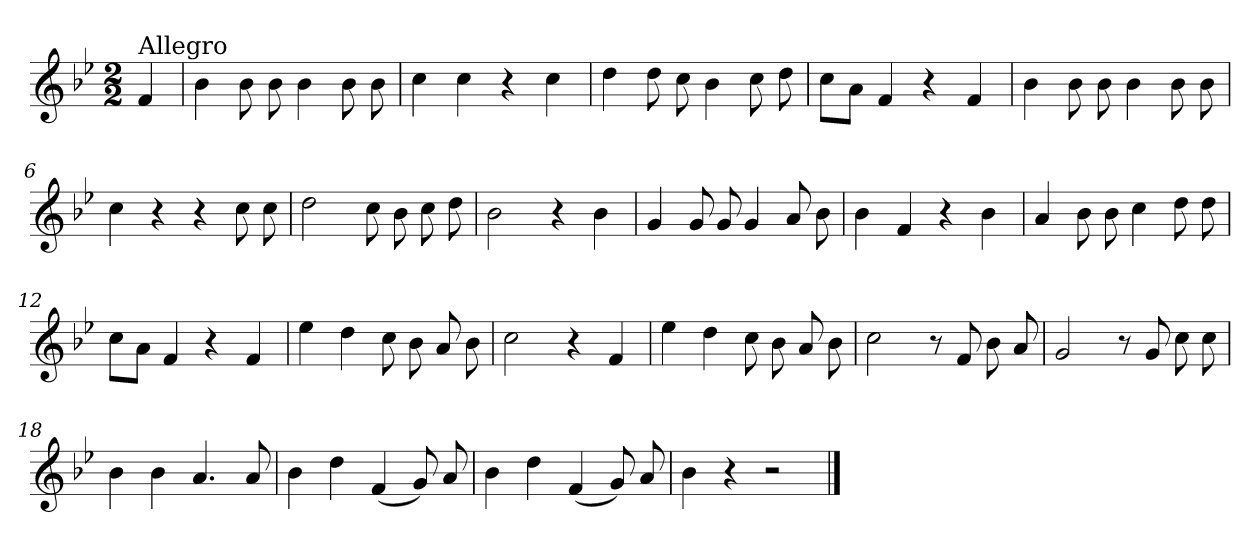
**kern
*part1
*staff1
*clefG2
*k[b-e-]
*B-:
*M2/2
=
!LO:TX:a:t=Allegro
4f/
=1
4b-\
8b-\
8b-\
4b-\
8b-\
8b-\
=2
4cc\
4cc\
4r
4cc\
=3
4dd\
8dd\
8cc\
4b-\
8cc\
8dd\
=4
8cc\L
8a\J
4f/
4r
4f/
=5
4b-\
8b-\
8b-\
4b-\
8b-\
8b-\
!!LO:LB:g=z
=6
4cc\
4r
4r
8cc\
8cc\
=7
2dd\
8cc\
8b-\
8cc\
8dd\
=8
2b-\
4r
4b-\
=9
4g/
8g/
8g/
4g/
8a/
8b-\
=10
4b-\
4f/
4r
4b-\
=11
4a/
8b-\
8b-\
4cc\
8dd\
8dd\
!!LO:LB:g=z
=12
8cc\L
8a\J
4f/
4r
4f/
=13
4ee-\
4dd\
8cc\
8b-\
8a/
8b-\
=14
2cc\
4r
4f/
=15
4ee-\
4dd\
8cc\
8b-\
8a/
8b-\
=16
2cc\
8r
8f/
8b-\
8a/
!!LO:LB:g=z
=17
2g/
8r
8g/
8cc\
8cc\
=18
4b-\
4b-\
4.a/
8a/
=19
4b-\
4dd\
(<4f/
8g/)
8a/
=20
4b-\
4dd\
(<4f/
8g/)
8a/
=21
4b-\
4r
2r
==
*-
